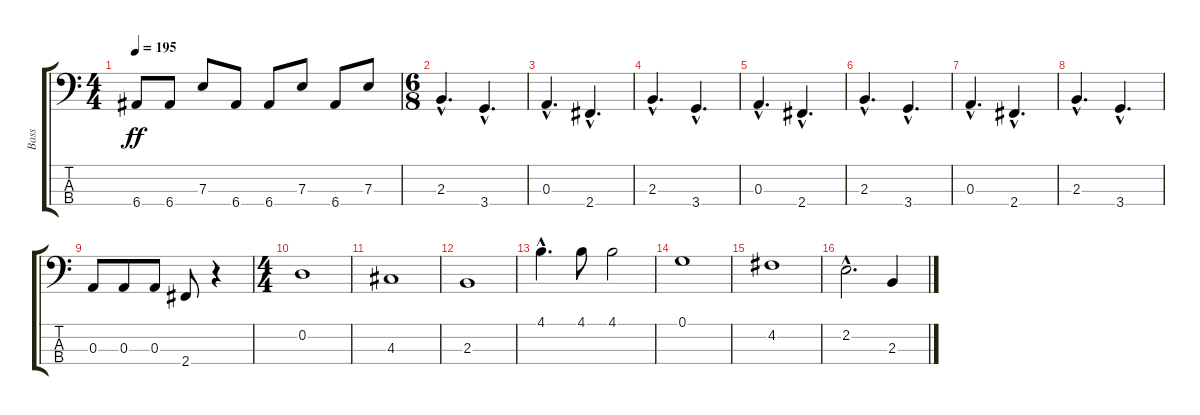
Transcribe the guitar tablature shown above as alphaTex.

\track ("Bass" "Bass") {instrument electricbasspick}
\staff {score tabs}
\tuning (G2 D2 A1 E1) {hide}
\ts (4 4)
\tempo 195
\clef f4
\ks c
6.4.8{dy ff} 6.4.8 7.3.8 6.4.8 6.4.8 7.3.8 6.4.8 7.3.8 |
\ts (6 8)
2.3{hac}.4{d} 3.4{hac}.4{d} |
0.3{hac}.4{d} 2.4{hac}.4{d} |
2.3{hac}.4{d} 3.4{hac}.4{d} |
0.3{hac}.4{d} 2.4{hac}.4{d} |
2.3{hac}.4{d} 3.4{hac}.4{d} |
0.3{hac}.4{d} 2.4{hac}.4{d} |
2.3{hac}.4{d} 3.4{hac}.4{d} |
0.3.8 0.3.8 0.3.8 2.4.8 r.4 |
\ts (4 4)
0.2.1 |
4.3.1 |
2.3.1 |
4.1{hac}.4{d} 4.1.8 4.1.2 |
0.1.1 |
4.2.1 |
2.2{hac}.2{d} 2.3.4
